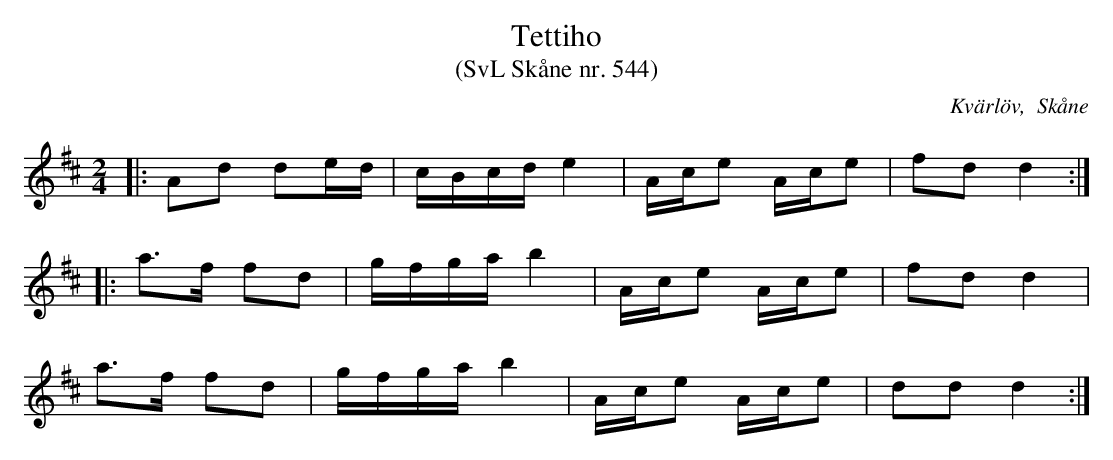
X:1
T:Tettiho
T:(SvL Skåne nr. 544)
O:Kvärlöv,  Skåne
M:2/4
L:1/8
K:D
|: Ad de/d/ | c/B/c/d/ e2 | A/c/e A/c/e | fd d2 :|
|:a>f fd | g/f/g/a/ b2 | A/c/e A/c/e | fd d2 |
a>f fd | g/f/g/a/ b2 | A/c/e A/c/e | dd d2 :|
